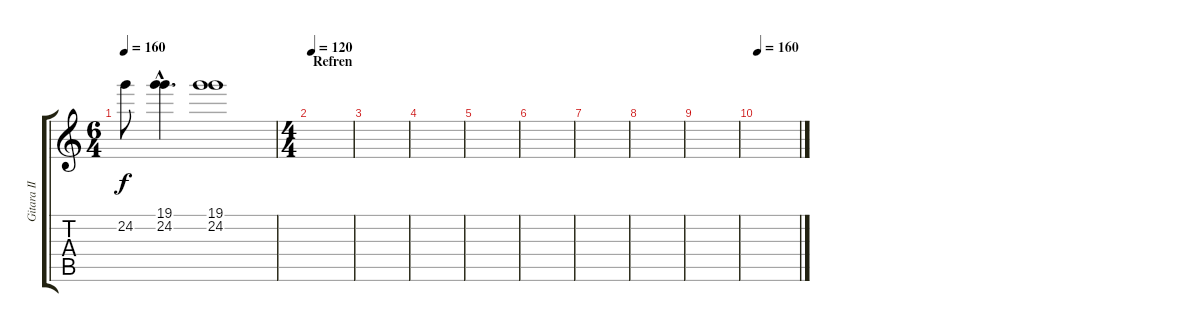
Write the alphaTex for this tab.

\track ("Gitara II" "Gitara II") {instrument distortionguitar}
\staff {score tabs}
\tuning (C4 G3 Eb3 Bb2 F2 C2) {hide}
\ts (6 4)
\tempo 160
\clef g2
\ks c
24.2{t}.8{dy f} (19.1{hac} 24.2{be (hold 0 0 60 0) hac}).4{d} (19.1 24.2{be (hold 0 0 60 0)}).1 |
\ts (4 4)
\section ("" "Refren")
\tempo 120
|
|
|
|
|
|
|
|
\tempo 160
